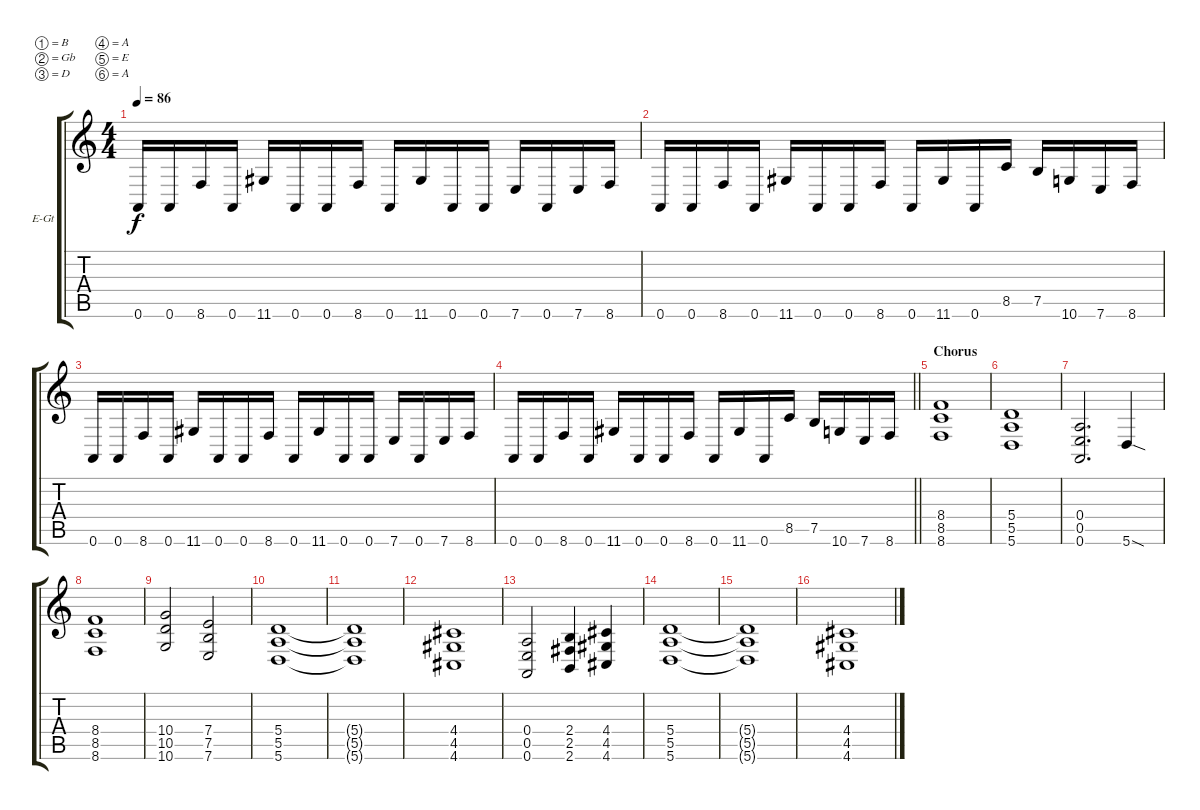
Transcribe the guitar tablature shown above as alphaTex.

\bracketExtendMode groupsimilarinstruments
\firstSystemTrackNameOrientation horizontal
\otherSystemsTrackNameOrientation horizontal
\track ("Guitar 1" "E-Gt") {instrument distortionguitar}
\staff {score tabs}
\tuning (B3 Gb3 D3 A2 E2 A1)
\ts (4 4)
\tempo 86
\clef g2
\ks c
0.6.16{dy f} 0.6.16 8.6.16 0.6.16 11.6.16 0.6.16 0.6.16 8.6.16 0.6.16 11.6.16 0.6.16 0.6.16 7.6.16 0.6.16 7.6.16 8.6.16 |
0.6.16 0.6.16 8.6.16 0.6.16 11.6.16 0.6.16 0.6.16 8.6.16 0.6.16 11.6.16 0.6.16 8.5.16 7.5.16 10.6.16 7.6.16 8.6.16 |
0.6.16 0.6.16 8.6.16 0.6.16 11.6.16 0.6.16 0.6.16 8.6.16 0.6.16 11.6.16 0.6.16 0.6.16 7.6.16 0.6.16 7.6.16 8.6.16 |
\barLineRight lightlight
0.6.16 0.6.16 8.6.16 0.6.16 11.6.16 0.6.16 0.6.16 8.6.16 0.6.16 11.6.16 0.6.16 8.5.16 7.5.16 10.6.16 7.6.16 8.6.16 |
\section ("" "Chorus")
(8.4 8.5 8.6).1 |
(5.4 5.5 5.6).1 |
(0.4 0.5 0.6).2{d} 5.6{sod}.4 |
(8.6 8.5 8.4).1 |
(10.4 10.5 10.6).2 (7.4 7.5 7.6).2 |
(5.4 5.5 5.6).1 |
(5.4{t} 5.5{t} 5.6{t}).1 |
(4.4 4.5 4.6).1 |
(0.4 0.5 0.6).2 (2.4 2.5 2.6).4 (4.4 4.5 4.6).4 |
(5.4 5.5 5.6).1 |
(5.4{t} 5.5{t} 5.6{t}).1 |
(4.4 4.5 4.6).1
